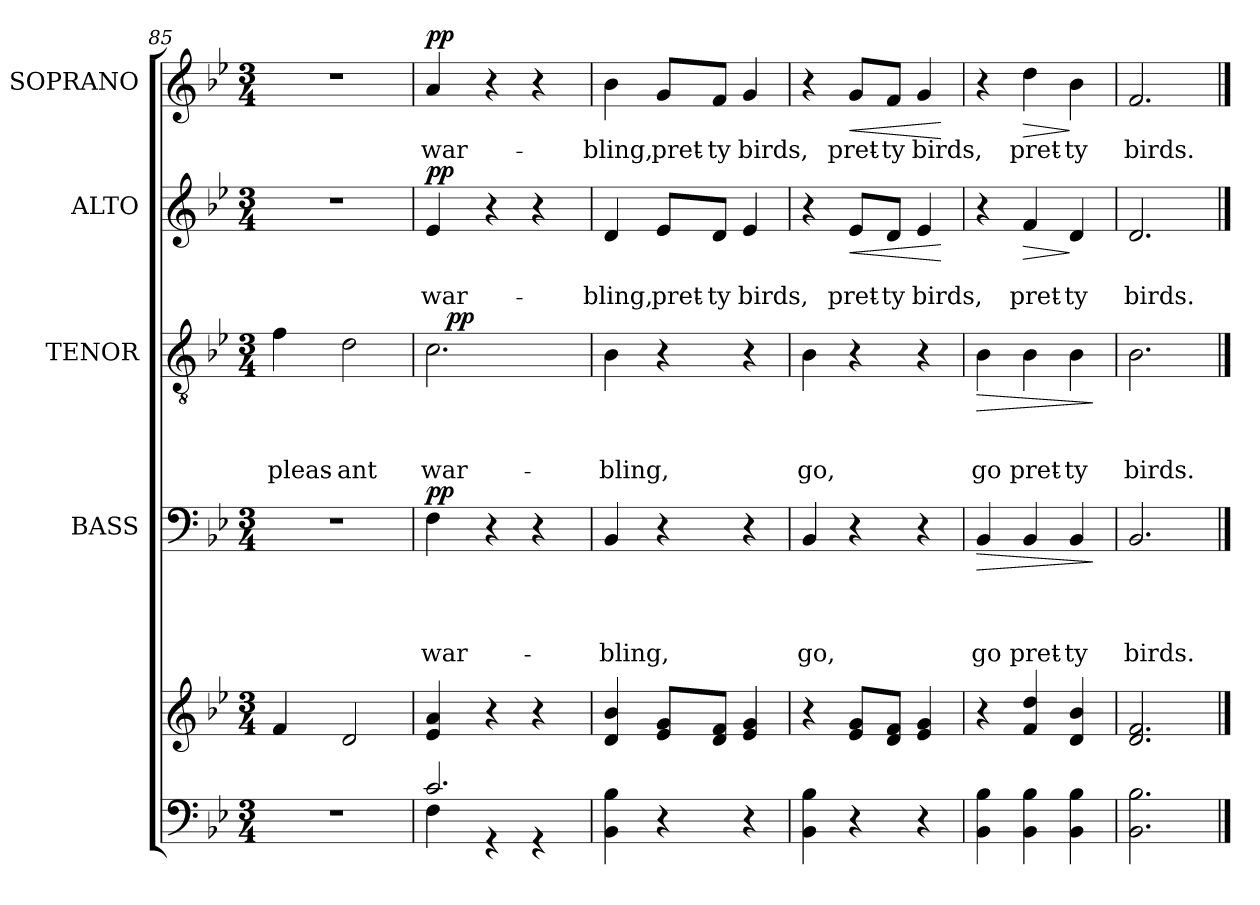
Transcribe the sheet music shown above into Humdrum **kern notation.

**kern	**kern	**kern	**text	**text	**text	**text	**dynam	**kern	**text	**text	**text	**dynam	**kern	**text	**text	**dynam	**kern	**text	**dynam
*part5	*part5	*part4	*part4	*part4	*part4	*part4	*part4	*part3	*part3	*part3	*part3	*part3	*part2	*part2	*part2	*part2	*part1	*part1	*part1
*staff6	*staff5	*staff4	*staff4	*staff4	*staff4	*staff4	*staff4	*staff3	*staff3	*staff3	*staff3	*staff3	*staff2	*staff2	*staff2	*staff2	*staff1	*staff1	*staff1
*	*	*I"BASS	*	*	*	*	*	*I"TENOR	*	*	*	*	*I"ALTO	*	*	*	*I"SOPRANO	*	*
*	*	*I'B.	*	*	*	*	*	*I'T.	*	*	*	*	*I'A.	*	*	*	*I'S.	*	*
*clefF4	*clefG2	*clefF4	*	*	*	*	*	*clefGv2	*	*	*	*	*clefG2	*	*	*	*clefG2	*	*
*k[b-e-]	*k[b-e-]	*k[b-e-]	*	*	*	*	*	*k[b-e-]	*	*	*	*	*k[b-e-]	*	*	*	*k[b-e-]	*	*
*B-:	*B-:	*B-:	*	*	*	*	*	*B-:	*	*	*	*	*B-:	*	*	*	*B-:	*	*
*M3/4	*M3/4	*M3/4	*	*	*	*	*	*M3/4	*	*	*	*	*M3/4	*	*	*	*M3/4	*	*
=85	=85	=85	=85	=85	=85	=85	=85	=85	=85	=85	=85	=85	=85	=85	=85	=85	=85	=85	=85
!LO:N:vis=1	!	!LO:N:vis=1	!	!	!	!	!	!	!	!	!LO:LY:b	!	!LO:N:vis=1	!	!	!	!LO:N:vis=1	!	!
2.r	4f/	2.r	.	.	.	.	.	4f\	.	.	pleas-	.	2.r	.	.	.	2.r	.	.
!	!	!	!	!	!	!	!	!	!	!	!LO:LY:b	!	!	!	!	!	!	!	!
.	2d/	.	.	.	.	.	.	2d\	.	.	-ant	.	.	.	.	.	.	.	.
!!LO:PB:g=z
=86	=86	=86	=86	=86	=86	=86	=86	=86	=86	=86	=86	=86	=86	=86	=86	=86	=86	=86	=86
*^	*	*	*	*	*	*	*	*	*	*	*	*	*	*	*	*	*	*	*
!	!	!	!	!	!	!	!LO:LY:b	!LO:DY:a	!	!	!	!LO:LY:b	!	!	!	!LO:LY:b	!LO:DY:a	!	!LO:LY:b	!LO:DY:a
*	*	*	*	*	*	*	*	*	*^	*	*	*	*	*	*	*	*	*	*	*
2.c/	4F\	4e-/ 4a/	4F\	.	.	.	war-	pp	2.c\	16ryy	.	.	war-	.	4e-/	.	war-	pp	4a/	war-	pp
!	!	!	!	!	!	!	!	!	!	!	!	!	!	!LO:DY:a	!	!	!	!	!	!	!
.	.	.	.	.	.	.	.	.	.	2ryy	.	.	.	pp	.	.	.	.	.	.	.
.	4rGG	4r	4r	.	.	.	.	.	.	.	.	.	.	.	4r	.	.	.	4r	.	.
.	4rGG	4r	4r	.	.	.	.	.	.	.	.	.	.	.	4r	.	.	.	4r	.	.
.	.	.	.	.	.	.	.	.	.	8.ryy	.	.	.	.	.	.	.	.	.	.	.
=87	=87	=87	=87	=87	=87	=87	=87	=87	=87	=87	=87	=87	=87	=87	=87	=87	=87	=87	=87	=87	=87
!	!	!	!	!	!	!	!LO:LY:b	!	!	!	!	!	!LO:LY:b	!	!	!	!LO:LY:b	!	!	!LO:LY:b	!
*v	*v	*	*	*	*	*	*	*	*v	*v	*	*	*	*	*	*	*	*	*	*	*
4BB-\ 4B-\	4d/ 4b-/	4BB-/	.	.	.	-bling,	.	4B-\	.	.	-bling,	.	4d/	.	-bling,	.	4b-\	-bling,	.
!	!	!	!	!	!	!	!	!	!	!	!	!	!	!	!LO:LY:b	!	!	!LO:LY:b	!
4r	8e-/ 8g/L	4r	.	.	.	.	.	4r	.	.	.	.	8e-/L	.	pret-	.	8g/L	pret-	.
!	!	!	!	!	!	!	!	!	!	!	!	!	!	!	!LO:LY:b	!	!	!LO:LY:b	!
.	8d/ 8f/J	.	.	.	.	.	.	.	.	.	.	.	8d/J	.	-ty	.	8f/J	-ty	.
!	!	!	!	!	!	!	!	!	!	!	!	!	!	!	!LO:LY:b	!	!	!LO:LY:b	!
4r	4e-/ 4g/	4r	.	.	.	.	.	4r	.	.	.	.	4e-/	.	birds,	.	4g/	birds,	.
=88	=88	=88	=88	=88	=88	=88	=88	=88	=88	=88	=88	=88	=88	=88	=88	=88	=88	=88	=88
!	!	!	!	!	!	!LO:LY:b	!	!	!	!	!LO:LY:b	!	!	!	!	!	!	!	!
4BB-\ 4B-\	4r	4BB-/	.	.	.	go,	.	4B-\	.	.	go,	.	4r	.	.	.	4r	.	.
!	!	!	!	!	!	!	!	!	!	!	!	!	!	!	!LO:LY:b	!LO:HP:b	!	!LO:LY:b	!LO:HP:b
4r	8e-/ 8g/L	4r	.	.	.	.	.	4r	.	.	.	.	8e-/L	.	pret-	<	8g/L	pret-	<
!	!	!	!	!	!	!	!	!	!	!	!	!	!	!	!LO:LY:b	!	!	!LO:LY:b	!
.	8d/ 8f/J	.	.	.	.	.	.	.	.	.	.	.	8d/J	.	-ty	.	8f/J	-ty	.
!	!	!	!	!	!	!	!	!	!	!	!	!	!	!	!LO:LY:b	!	!	!LO:LY:b	!
4r	4e-/ 4g/	4r	.	.	.	.	.	4r	.	.	.	.	4e-/	.	birds,	.	4g/	birds,	.
.	.	.	.	.	.	.	.	.	.	.	.	.	.	.	.	[	.	.	[
=89	=89	=89	=89	=89	=89	=89	=89	=89	=89	=89	=89	=89	=89	=89	=89	=89	=89	=89	=89
!	!	!	!	!	!	!LO:LY:b	!LO:HP:b	!	!	!	!LO:LY:b	!LO:HP:b	!	!	!	!	!	!	!
4BB-\ 4B-\	4r	4BB-/	.	.	.	go	>	4B-\	.	.	go	>	4r	.	.	.	4r	.	.
!	!	!	!	!	!	!LO:LY:b	!	!	!	!	!LO:LY:b	!	!	!	!LO:LY:b	!LO:HP:b	!	!LO:LY:b	!LO:HP:b
4BB-\ 4B-\	4f/ 4dd/	4BB-/	.	.	.	pret-	.	4B-\	.	.	pret-	.	4f/	.	pret-	>	4dd\	pret-	>
!	!	!	!	!	!	!LO:LY:b	!	!	!	!	!LO:LY:b	!	!	!	!LO:LY:b	!	!	!LO:LY:b	!
4BB-\ 4B-\	4d/ 4b-/	4BB-/	.	.	.	-ty	.	4B-\	.	.	-ty	.	4d/	.	-ty	]	4b-\	-ty	]
.	.	.	.	.	.	.	]	.	.	.	.	]	.	.	.	.	.	.	.
=90	=90	=90	=90	=90	=90	=90	=90	=90	=90	=90	=90	=90	=90	=90	=90	=90	=90	=90	=90
!	!	!	!	!	!	!LO:LY:b	!	!	!	!	!LO:LY:b	!	!	!	!LO:LY:b	!	!	!LO:LY:b	!
2.BB-\ 2.B-\	2.d/ 2.f/	2.BB-/	.	.	.	birds.	.	2.B-\	.	.	birds.	.	2.d/	.	birds.	.	2.f/	birds.	.
==	==	==	==	==	==	==	==	==	==	==	==	==	==	==	==	==	==	==	==
*-	*-	*-	*-	*-	*-	*-	*-	*-	*-	*-	*-	*-	*-	*-	*-	*-	*-	*-	*-
